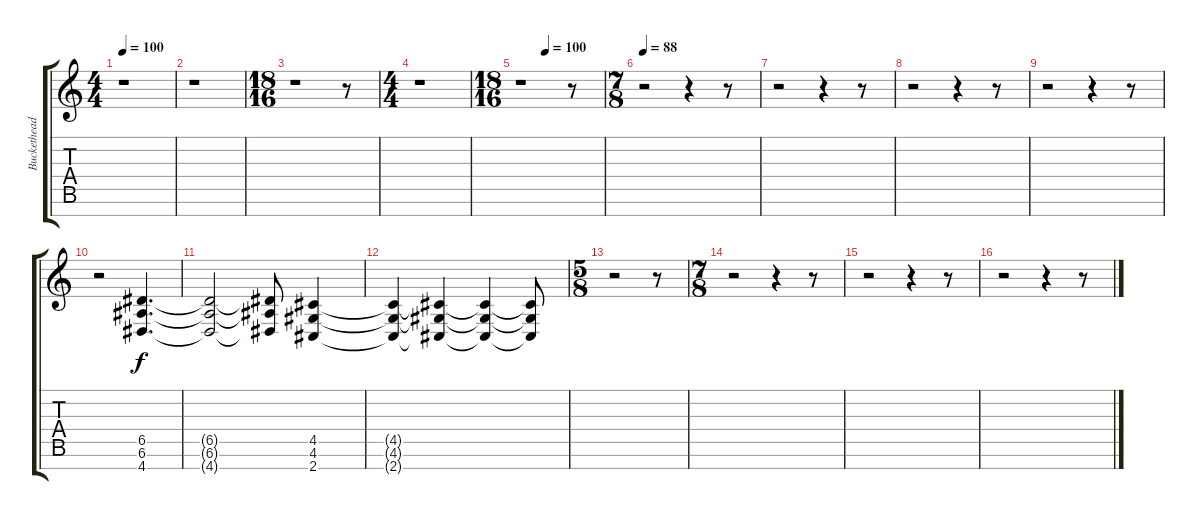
\track ("Buckethead Rythem" "Buckethead") {instrument distortionguitar}
\staff {score tabs}
\tuning (E4 B3 G3 D3 A2 E2 B1) {hide}
\ts (4 4)
\tempo 100
\clef g2
\ks c
r.1{dy f} |
r.1 |
\ts (18 16)
r.1 r.8 |
\ts (4 4)
r.1 |
\ts (18 16)
\tempo (100 0.3055555555555556)
r.1 r.8 |
\ts (7 8)
\tempo 88
r.2 r.4 r.8 |
r.2 r.4 r.8 |
r.2 r.4 r.8 |
r.2 r.4 r.8 |
r.2 (6.5 6.6 4.7).4{d} |
(6.5{t} 6.6{t} 4.7{t}).2 (6.5{t} 6.6{t} 4.7{t}).8 (4.5 4.6 2.7).4 |
(4.5{t} 4.6{t} 2.7{t}).4 (4.5{t} 4.6{t} 2.7{t}).4 (4.5{t} 4.6{t} 2.7{t}).4 (4.5{t} 4.6{t} 2.7{t}).8 |
\ts (5 8)
r.2 r.8 |
\ts (7 8)
r.2 r.4 r.8 |
r.2 r.4 r.8 |
r.2 r.4 r.8
